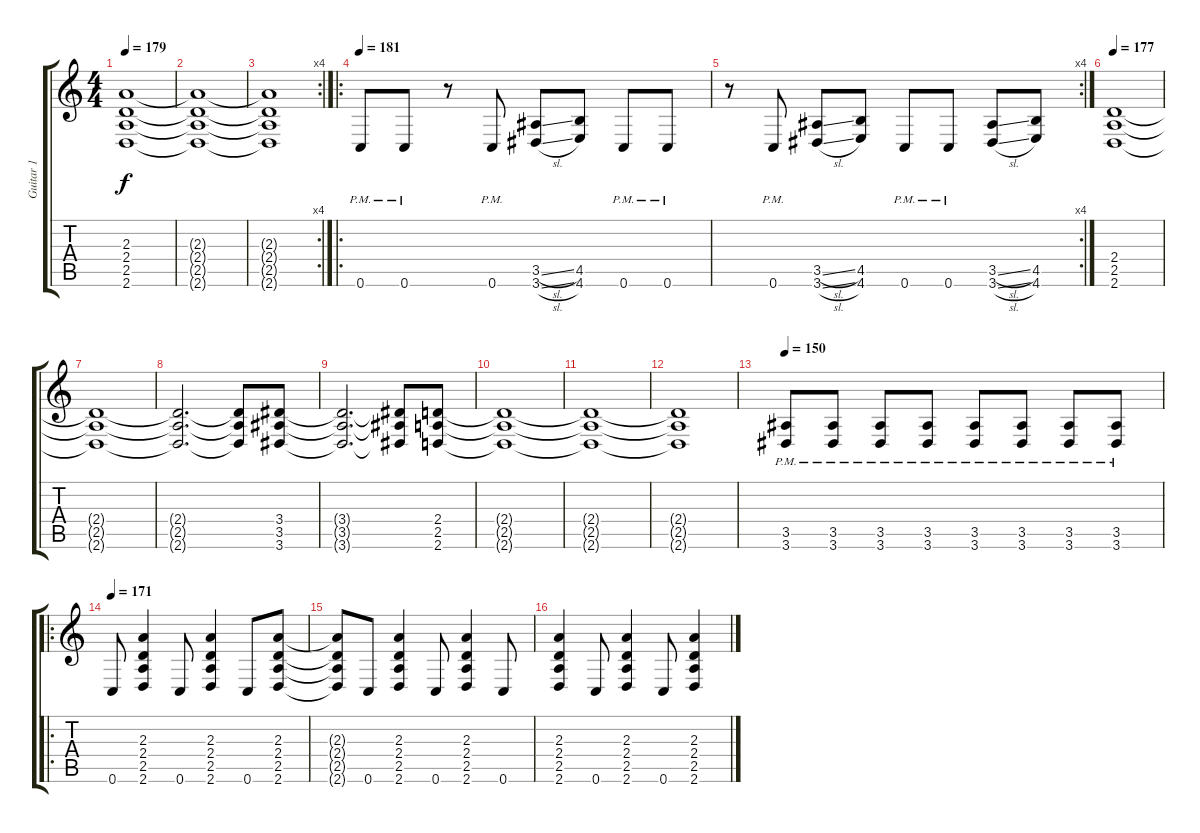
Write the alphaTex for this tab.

\track ("Guitar 1" "Guitar 1") {instrument distortionguitar}
\staff {score tabs}
\tuning (E4 C4 G3 C3 G2 C2) {hide}
\ts (4 4)
\tempo 179
\clef g2
\ks c
(2.3{t} 2.4{t} 2.5{t} 2.6{t}).1{dy f} |
(2.3{t} 2.4{t} 2.5{t} 2.6{t}).1 |
\rc 4
(2.3{t} 2.4{t} 2.5{t} 2.6{t}).1 |
\ro
\tempo 181
0.6{pm}.8 0.6{pm}.8 r.8 0.6{pm}.8 (3.5{sl} 3.6{sl}).8 (4.5 4.6).8 0.6{pm}.8 0.6{pm}.8 |
\rc 4
r.8 0.6{pm}.8 (3.5{sl} 3.6{sl}).8 (4.5 4.6).8 0.6{pm}.8 0.6{pm}.8 (3.5{sl} 3.6{sl}).8 (4.5 4.6).8 |
\tempo 177
(2.4 2.5 2.6).1 |
(2.4{t} 2.5{t} 2.6{t}).1 |
(2.4{t} 2.5{t} 2.6{t}).2{d} (2.4{t} 2.5{t} 2.6{t}).8 (3.4 3.5 3.6).8 |
(3.4{t} 3.5{t} 3.6{t}).2{d} (3.4{t} 3.5{t} 3.6{t}).8 (2.4 2.5 2.6).8 |
(2.4{t} 2.5{t} 2.6{t}).1 |
(2.4{t} 2.5{t} 2.6{t}).1 |
(2.4{t} 2.5{t} 2.6{t}).1 |
\tempo 150
(3.5{pm} 3.6{pm}).8 (3.5{pm} 3.6{pm}).8 (3.5{pm} 3.6{pm}).8 (3.5{pm} 3.6{pm}).8 (3.5{pm} 3.6{pm}).8 (3.5{pm} 3.6{pm}).8 (3.5{pm} 3.6{pm}).8 (3.5{pm} 3.6{pm}).8 |
\ro
\tempo 171
0.6.8 (2.3 2.4 2.5 2.6).4 0.6.8 (2.3 2.4 2.5 2.6).4 0.6.8 (2.3 2.4 2.5 2.6).8 |
(2.3{t} 2.4{t} 2.5{t} 2.6{t}).8 0.6.8 (2.3 2.4 2.5 2.6).4 0.6.8 (2.3 2.4 2.5 2.6).4 0.6.8 |
(2.3 2.4 2.5 2.6).4 0.6.8 (2.3 2.4 2.5 2.6).4 0.6.8 (2.3 2.4 2.5 2.6).4
